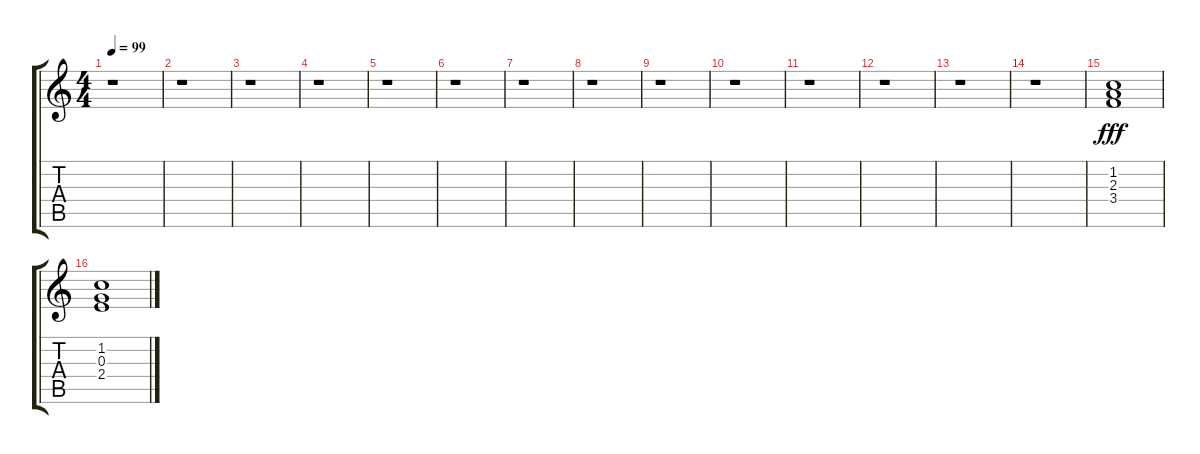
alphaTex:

\track "" {instrument electricbassfinger}
\staff {score tabs}
\tuning (E4 B3 G3 D3 A2 E2) {hide}
\ts (4 4)
\tempo 99
\clef g2
\ks c
r.1{dy fff instrument electricbassfinger} |
r.1 |
r.1 |
r.1 |
r.1 |
r.1 |
r.1 |
r.1 |
r.1 |
r.1 |
r.1 |
r.1 |
r.1 |
r.1 |
(1.2 2.3 3.4).1 |
(1.2 0.3 2.4).1
